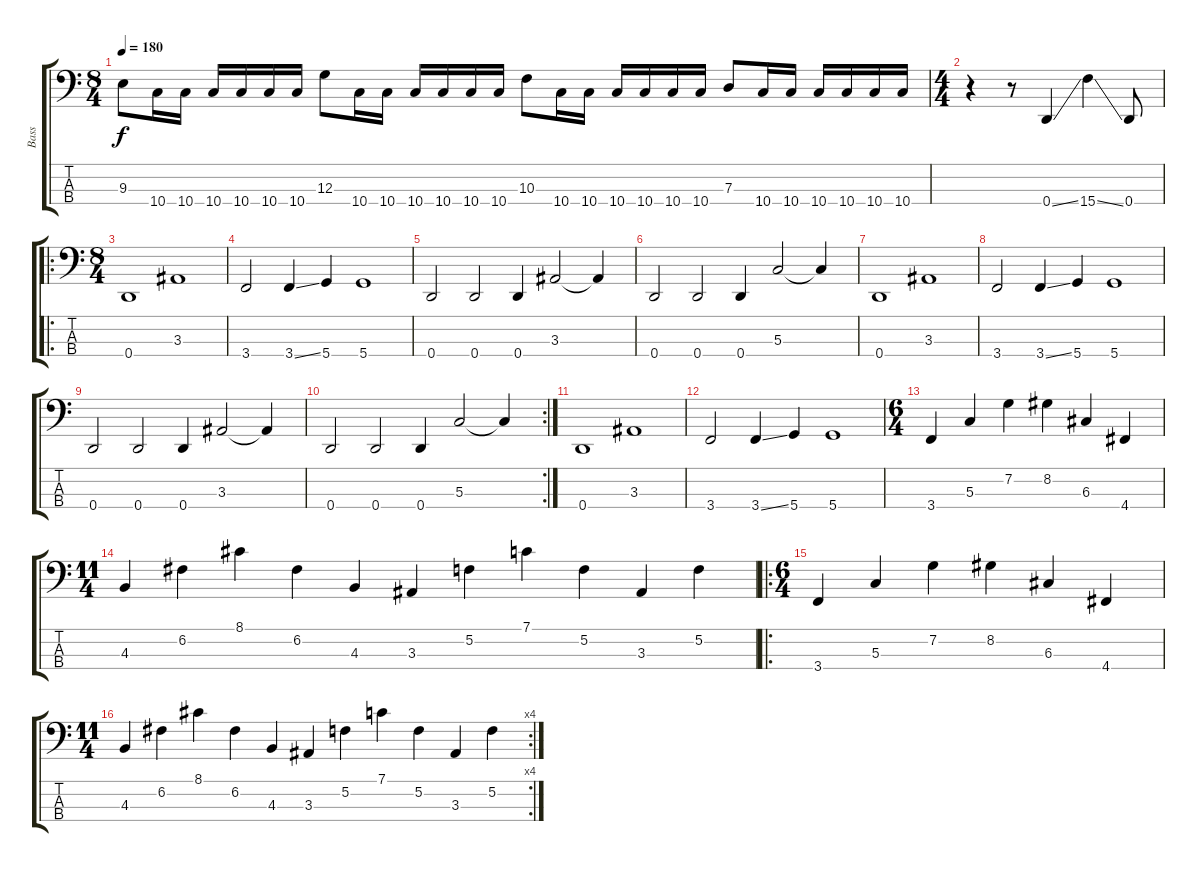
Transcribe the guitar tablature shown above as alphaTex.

\track ("Bass" "Bass") {instrument electricbassfinger}
\staff {score tabs}
\tuning (F2 C2 G1 D1) {hide}
\ts (8 4)
\tempo 180
\clef f4
\ks c
9.3.8{dy f} 10.4.16 10.4.16 10.4.16 10.4.16 10.4.16 10.4.16 12.3.8 10.4.16 10.4.16 10.4.16 10.4.16 10.4.16 10.4.16 10.3.8 10.4.16 10.4.16 10.4.16 10.4.16 10.4.16 10.4.16 7.3.8 10.4.16 10.4.16 10.4.16 10.4.16 10.4.16 10.4.16 |
\ts (4 4)
r.4 r.8 0.4{ss}.4 15.4{ss}.4 0.4.8 |
\ro
\ts (8 4)
0.4.1 3.3.1 |
3.4.2 3.4{ss}.4 5.4.4 5.4.1 |
0.4.2 0.4.2 0.4.4 3.3.2 3.3{t}.4 |
0.4.2 0.4.2 0.4.4 5.3.2 5.3{t}.4 |
0.4.1 3.3.1 |
3.4.2 3.4{ss}.4 5.4.4 5.4.1 |
0.4.2 0.4.2 0.4.4 3.3.2 3.3{t}.4 |
\rc 2
0.4.2 0.4.2 0.4.4 5.3.2 5.3{t}.4 |
0.4.1 3.3.1 |
3.4.2 3.4{ss}.4 5.4.4 5.4.1 |
\ts (6 4)
3.4.4 5.3.4 7.2.4 8.2.4 6.3.4 4.4.4 |
\ts (11 4)
4.3.4 6.2.4 8.1.4 6.2.4 4.3.4 3.3.4 5.2.4 7.1.4 5.2.4 3.3.4 5.2.4 |
\ro
\ts (6 4)
3.4.4 5.3.4 7.2.4 8.2.4 6.3.4 4.4.4 |
\rc 4
\ts (11 4)
4.3.4 6.2.4 8.1.4 6.2.4 4.3.4 3.3.4 5.2.4 7.1.4 5.2.4 3.3.4 5.2.4
